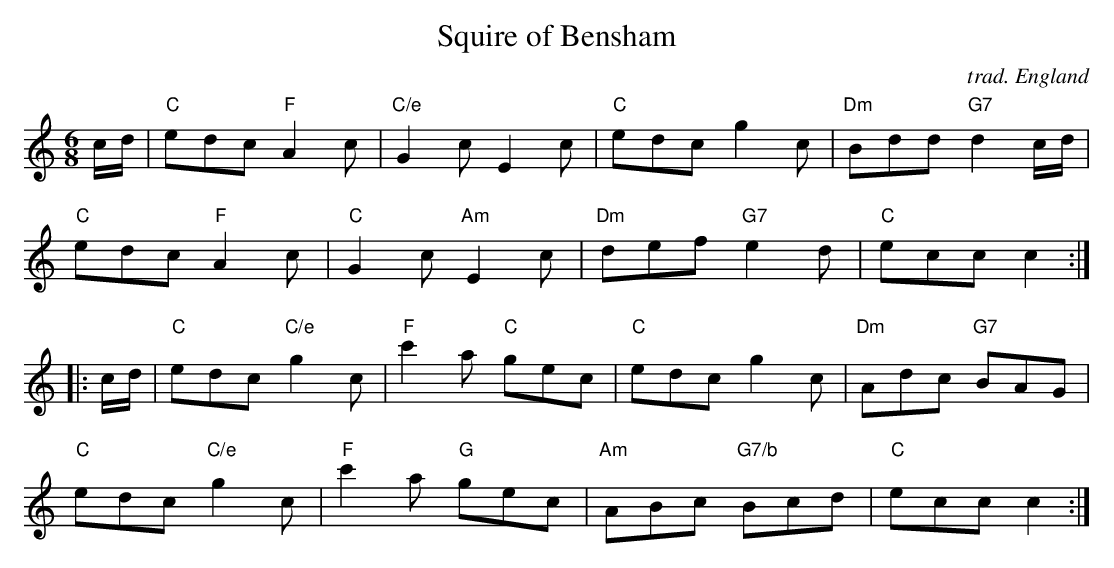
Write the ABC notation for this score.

X:1
T: Squire of Bensham
O: trad. England
M: 6/8
L: 1/8
K: C
c/d/ |\
"C"edc "F"A2c | "C/e"G2c E2c | "C"edc g2c | "Dm"Bdd "G7"d2c/d/ |
"C"edc "F"A2c | "C"G2c "Am"E2c | "Dm"def "G7"e2d | "C"ecc c2 :|
|: c/d/ |\
"C"edc "C/e" g2c | "F"c'2a "C"gec | "C"edc g2c | "Dm"Adc "G7"BAG |
"C"edc "C/e"g2c | "F"c'2a "G"gec | "Am"ABc "G7/b"Bcd | "C"ecc c2 :|
